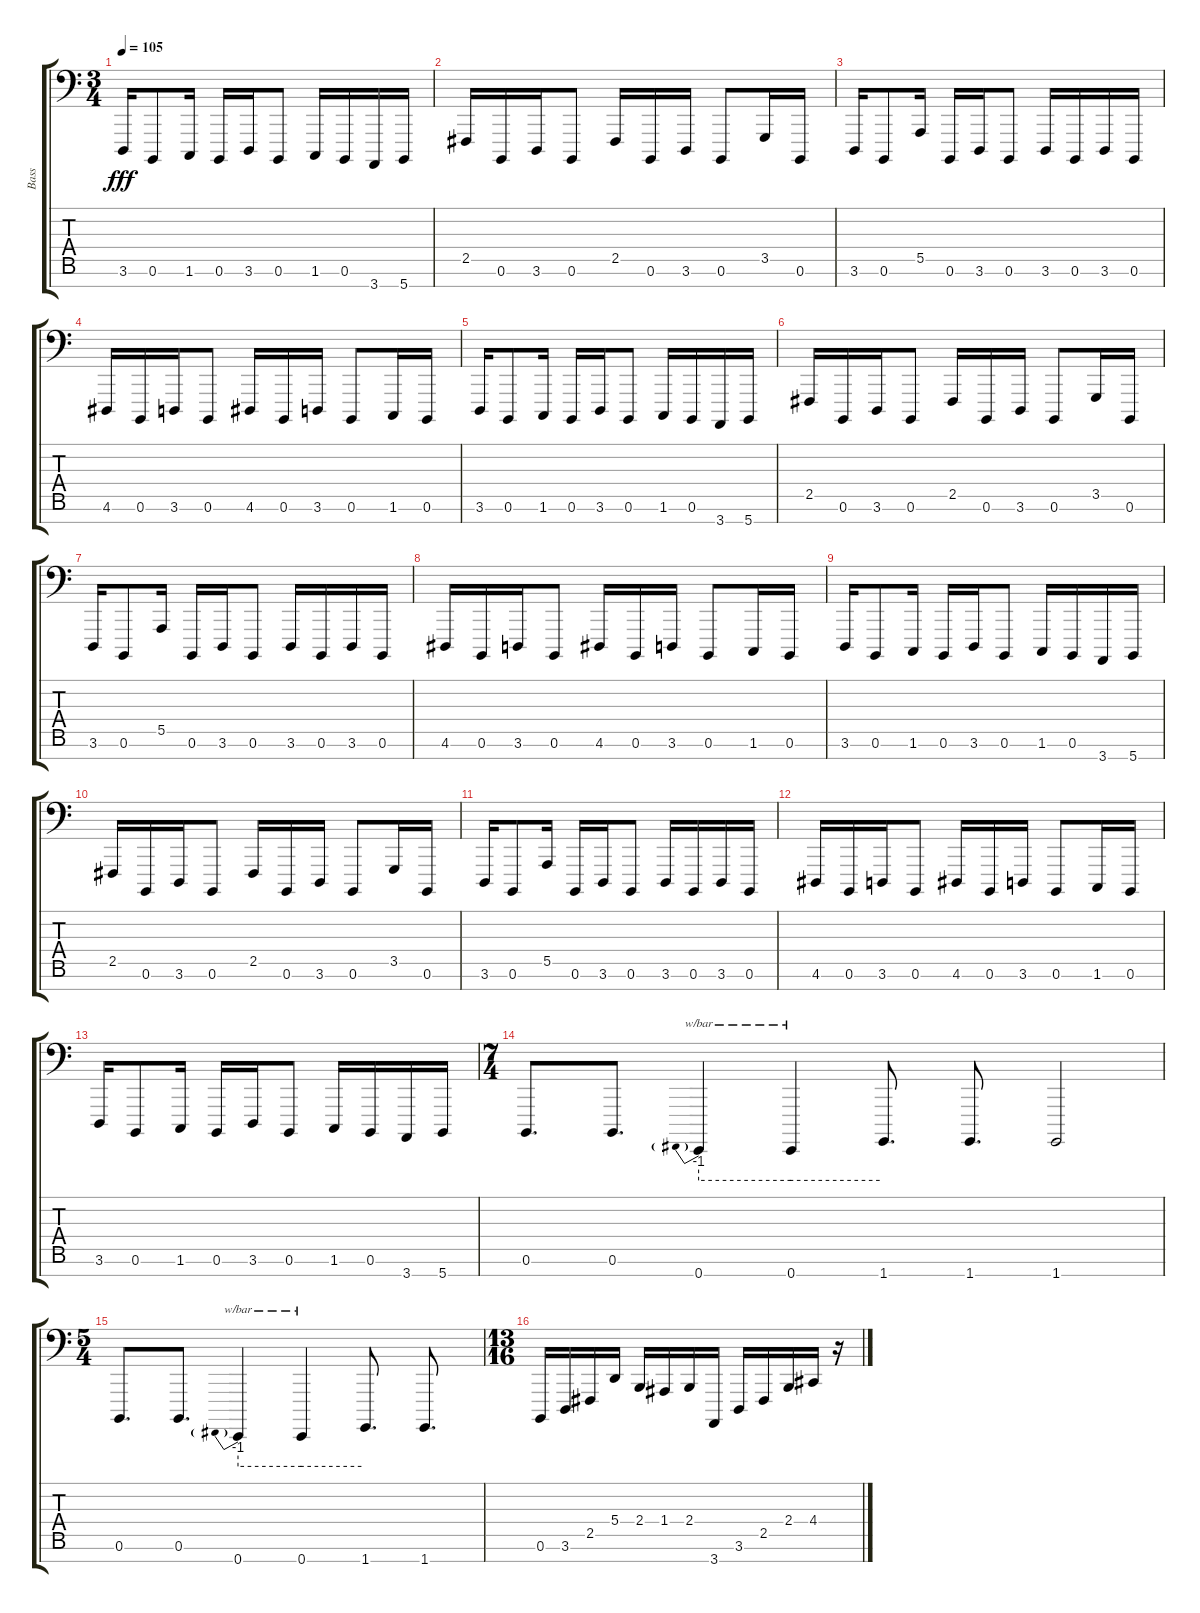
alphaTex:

\track ("Bass" "Bass") {instrument lead2sawtooth}
\staff {score tabs}
\tuning (B2 Gb2 D2 A1 E1 B0 Gb0) {hide}
\ts (3 4)
\tempo 105
\clef f4
\ks c
3.6.16{dy fff} 0.6.8 1.6.16 0.6.16 3.6.16 0.6.8 1.6.16 0.6.16 3.7.16 5.7.16 |
2.5.16 0.6.16 3.6.16 0.6.8 2.5.16 0.6.16 3.6.16 0.6.8 3.5.16 0.6.16 |
3.6.16 0.6.8 5.5.16 0.6.16 3.6.16 0.6.8 3.6.16 0.6.16 3.6.16 0.6.16 |
4.6.16 0.6.16 3.6.16 0.6.8 4.6.16 0.6.16 3.6.16 0.6.8 1.6.16 0.6.16 |
3.6.16 0.6.8 1.6.16 0.6.16 3.6.16 0.6.8 1.6.16 0.6.16 3.7.16 5.7.16 |
2.5.16 0.6.16 3.6.16 0.6.8 2.5.16 0.6.16 3.6.16 0.6.8 3.5.16 0.6.16 |
3.6.16 0.6.8 5.5.16 0.6.16 3.6.16 0.6.8 3.6.16 0.6.16 3.6.16 0.6.16 |
4.6.16 0.6.16 3.6.16 0.6.8 4.6.16 0.6.16 3.6.16 0.6.8 1.6.16 0.6.16 |
3.6.16 0.6.8 1.6.16 0.6.16 3.6.16 0.6.8 1.6.16 0.6.16 3.7.16 5.7.16 |
2.5.16 0.6.16 3.6.16 0.6.8 2.5.16 0.6.16 3.6.16 0.6.8 3.5.16 0.6.16 |
3.6.16 0.6.8 5.5.16 0.6.16 3.6.16 0.6.8 3.6.16 0.6.16 3.6.16 0.6.16 |
4.6.16 0.6.16 3.6.16 0.6.8 4.6.16 0.6.16 3.6.16 0.6.8 1.6.16 0.6.16 |
3.6.16 0.6.8 1.6.16 0.6.16 3.6.16 0.6.8 1.6.16 0.6.16 3.7.16 5.7.16 |
\ts (7 4)
0.6.8{d} 0.6.8{d} 0.7.4{tbe (predive default 0 -4 60 -4)} 0.7.4{tbe (hold default 0 -4 60 -4)} 1.7.8{d} 1.7.8{d} 1.7.2 |
\ts (5 4)
0.6.8{d} 0.6.8{d} 0.7.4{tbe (predive default 0 -4 60 -4)} 0.7.4{tbe (hold default 0 -4 60 -4)} 1.7.8{d} 1.7.8{d} |
\ts (13 16)
0.6.16 3.6.16 2.5.16 5.4.16 2.4.16 1.4.16 2.4.16 3.7.16 3.6.16 2.5.16 2.4.16 4.4.16 r.16
